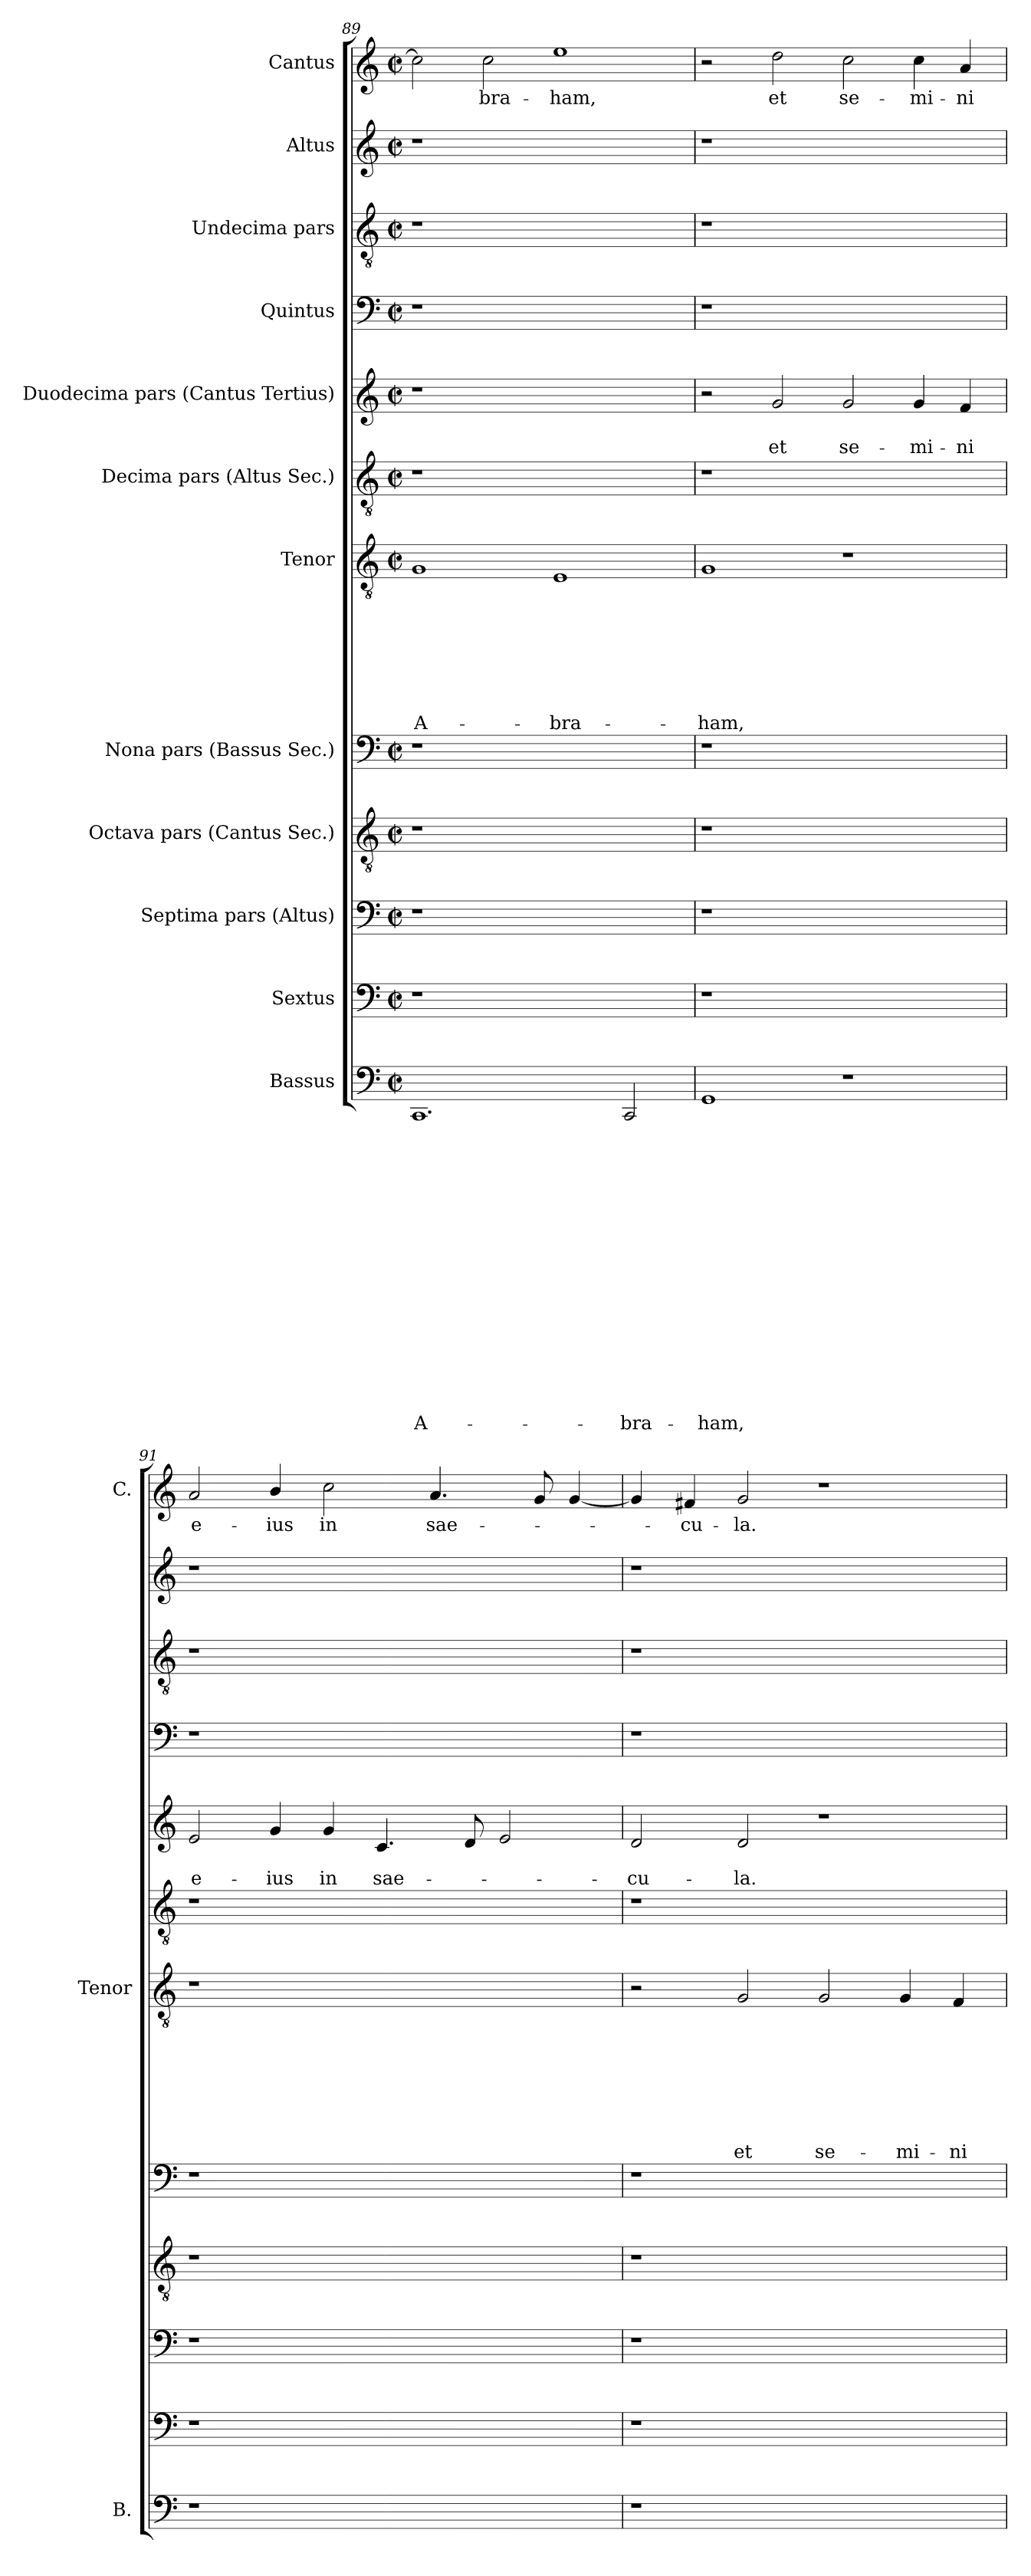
**kern	**text	**text	**text	**text	**text	**text	**text	**text	**text	**text	**text	**text	**text	**text	**text	**text	**text	**kern	**kern	**kern	**kern	**kern	**text	**text	**text	**text	**text	**text	**text	**text	**kern	**kern	**text	**text	**kern	**kern	**kern	**kern	**text
*part12	*part12	*part12	*part12	*part12	*part12	*part12	*part12	*part12	*part12	*part12	*part12	*part12	*part12	*part12	*part12	*part12	*part12	*part11	*part10	*part9	*part8	*part7	*part7	*part7	*part7	*part7	*part7	*part7	*part7	*part7	*part6	*part5	*part5	*part5	*part4	*part3	*part2	*part1	*part1
*staff12	*staff12	*staff12	*staff12	*staff12	*staff12	*staff12	*staff12	*staff12	*staff12	*staff12	*staff12	*staff12	*staff12	*staff12	*staff12	*staff12	*staff12	*staff11	*staff10	*staff9	*staff8	*staff7	*staff7	*staff7	*staff7	*staff7	*staff7	*staff7	*staff7	*staff7	*staff6	*staff5	*staff5	*staff5	*staff4	*staff3	*staff2	*staff1	*staff1
*I"Bassus	*	*	*	*	*	*	*	*	*	*	*	*	*	*	*	*	*	*I"Sextus	*I"Septima pars (Altus)	*I"Octava pars (Cantus Sec.)	*I"Nona pars (Bassus Sec.)	*I"Tenor	*	*	*	*	*	*	*	*	*I"Decima pars (Altus Sec.)	*I"Duodecima pars (Cantus Tertius)	*	*	*I"Quintus	*I"Undecima pars	*I"Altus	*I"Cantus	*
*I'B.	*	*	*	*	*	*	*	*	*	*	*	*	*	*	*	*	*	*	*	*	*	*I'Tenor	*	*	*	*	*	*	*	*	*	*	*	*	*	*	*	*I'C.	*
*clefF4	*	*	*	*	*	*	*	*	*	*	*	*	*	*	*	*	*	*clefF4	*clefF4	*clefGv2	*clefF4	*clefGv2	*	*	*	*	*	*	*	*	*clefGv2	*clefG2	*	*	*clefF4	*clefGv2	*clefG2	*clefG2	*
*k[]	*	*	*	*	*	*	*	*	*	*	*	*	*	*	*	*	*	*k[]	*k[]	*k[]	*k[]	*k[]	*	*	*	*	*	*	*	*	*k[]	*k[]	*	*	*k[]	*k[]	*k[]	*k[]	*
*C:	*	*	*	*	*	*	*	*	*	*	*	*	*	*	*	*	*	*C:	*C:	*C:	*C:	*C:	*	*	*	*	*	*	*	*	*C:	*C:	*	*	*C:	*C:	*C:	*C:	*
*M2/2	*	*	*	*	*	*	*	*	*	*	*	*	*	*	*	*	*	*M2/2	*M2/2	*M2/2	*M2/2	*M2/2	*	*	*	*	*	*	*	*	*M2/2	*M2/2	*	*	*M2/2	*M2/2	*M2/2	*M2/2	*
*met(c|)	*	*	*	*	*	*	*	*	*	*	*	*	*	*	*	*	*	*met(c|)	*met(c|)	*met(c|)	*met(c|)	*met(c|)	*	*	*	*	*	*	*	*	*met(c|)	*met(c|)	*	*	*met(c|)	*met(c|)	*met(c|)	*met(c|)	*
=89	=89	=89	=89	=89	=89	=89	=89	=89	=89	=89	=89	=89	=89	=89	=89	=89	=89	=89	=89	=89	=89	=89	=89	=89	=89	=89	=89	=89	=89	=89	=89	=89	=89	=89	=89	=89	=89	=89	=89
!	!	!	!	!	!	!	!	!	!	!	!	!	!	!	!	!	!LO:LY:b	!	!	!	!	!	!	!	!	!	!	!	!	!LO:LY:b	!	!LO:N:vis=1	!	!	!	!	!	!	!
1.CC	.	.	.	.	.	.	.	.	.	.	.	.	.	.	.	.	A-	1r	1r	1r	1r	1G	.	.	.	.	.	.	.	A-	1r	1r	.	.	1r	1r	1r	2cc\]	.
!	!	!	!	!	!	!	!	!	!	!	!	!	!	!	!	!	!	!	!	!	!	!	!	!	!	!	!	!	!	!	!	!	!	!	!	!	!	!	!LO:LY:b
.	.	.	.	.	.	.	.	.	.	.	.	.	.	.	.	.	.	.	.	.	.	.	.	.	.	.	.	.	.	.	.	.	.	.	.	.	.	2cc\	-bra-
!	!	!	!	!	!	!	!	!	!	!	!	!	!	!	!	!	!	!	!	!	!	!	!	!	!	!	!	!	!	!LO:LY:b	!	!	!	!	!	!	!	!	!LO:LY:b
.	.	.	.	.	.	.	.	.	.	.	.	.	.	.	.	.	.	1ryy	1ryy	1ryy	1ryy	1E	.	.	.	.	.	.	.	-bra-	1ryy	1ryy	.	.	1ryy	1ryy	1ryy	1ee	-ham,
!	!	!	!	!	!	!	!	!	!	!	!	!	!	!	!	!	!LO:LY:b	!	!	!	!	!	!	!	!	!	!	!	!	!	!	!	!	!	!	!	!	!	!
2CC/	.	.	.	.	.	.	.	.	.	.	.	.	.	.	.	.	-bra-	.	.	.	.	.	.	.	.	.	.	.	.	.	.	.	.	.	.	.	.	.	.
=90	=90	=90	=90	=90	=90	=90	=90	=90	=90	=90	=90	=90	=90	=90	=90	=90	=90	=90	=90	=90	=90	=90	=90	=90	=90	=90	=90	=90	=90	=90	=90	=90	=90	=90	=90	=90	=90	=90	=90
!	!	!	!	!	!	!	!	!	!	!	!	!	!	!	!	!	!LO:LY:b	!	!	!	!	!	!	!	!	!	!	!	!	!LO:LY:b	!	!	!	!	!	!	!	!	!
1GG	.	.	.	.	.	.	.	.	.	.	.	.	.	.	.	.	-ham,	1r	1r	1r	1r	1G	.	.	.	.	.	.	.	-ham,	1r	2r	.	.	1r	1r	1r	2r	.
!	!	!	!	!	!	!	!	!	!	!	!	!	!	!	!	!	!	!	!	!	!	!	!	!	!	!	!	!	!	!	!	!	!	!LO:LY:b	!	!	!	!	!LO:LY:b
.	.	.	.	.	.	.	.	.	.	.	.	.	.	.	.	.	.	.	.	.	.	.	.	.	.	.	.	.	.	.	.	2g/	.	et	.	.	.	2dd\	et
!	!	!	!	!	!	!	!	!	!	!	!	!	!	!	!	!	!	!	!	!	!	!	!	!	!	!	!	!	!	!	!	!	!	!LO:LY:b	!	!	!	!	!LO:LY:b
1r	.	.	.	.	.	.	.	.	.	.	.	.	.	.	.	.	.	1ryy	1ryy	1ryy	1ryy	1r	.	.	.	.	.	.	.	.	1ryy	2g/	.	se-	1ryy	1ryy	1ryy	2cc\	se-
!	!	!	!	!	!	!	!	!	!	!	!	!	!	!	!	!	!	!	!	!	!	!	!	!	!	!	!	!	!	!	!	!	!	!LO:LY:b	!	!	!	!	!LO:LY:b
.	.	.	.	.	.	.	.	.	.	.	.	.	.	.	.	.	.	.	.	.	.	.	.	.	.	.	.	.	.	.	.	4g/	.	-mi-	.	.	.	4cc\	-mi-
!	!	!	!	!	!	!	!	!	!	!	!	!	!	!	!	!	!	!	!	!	!	!	!	!	!	!	!	!	!	!	!	!	!	!LO:LY:b:rj	!	!	!	!	!LO:LY:b:rj
.	.	.	.	.	.	.	.	.	.	.	.	.	.	.	.	.	.	.	.	.	.	.	.	.	.	.	.	.	.	.	.	4f/	.	-ni	.	.	.	4a/	-ni
!!LO:PB:g=z
=91	=91	=91	=91	=91	=91	=91	=91	=91	=91	=91	=91	=91	=91	=91	=91	=91	=91	=91	=91	=91	=91	=91	=91	=91	=91	=91	=91	=91	=91	=91	=91	=91	=91	=91	=91	=91	=91	=91	=91
!LO:N:vis=1	!	!	!	!	!	!	!	!	!	!	!	!	!	!	!	!	!	!	!	!	!	!LO:N:vis=1	!	!	!	!	!	!	!	!	!	!	!	!LO:LY:b	!	!	!	!	!LO:LY:b
1r	.	.	.	.	.	.	.	.	.	.	.	.	.	.	.	.	.	1r	1r	1r	1r	1r	.	.	.	.	.	.	.	.	1r	2e/	.	e-	1r	1r	1r	2a/	e-
!	!	!	!	!	!	!	!	!	!	!	!	!	!	!	!	!	!	!	!	!	!	!	!	!	!	!	!	!	!	!	!	!	!	!LO:LY:b	!	!	!	!	!LO:LY:b
.	.	.	.	.	.	.	.	.	.	.	.	.	.	.	.	.	.	.	.	.	.	.	.	.	.	.	.	.	.	.	.	4g/	.	-ius	.	.	.	4b/	-ius
!	!	!	!	!	!	!	!	!	!	!	!	!	!	!	!	!	!	!	!	!	!	!	!	!	!	!	!	!	!	!	!	!	!	!LO:LY:b	!	!	!	!	!LO:LY:b
.	.	.	.	.	.	.	.	.	.	.	.	.	.	.	.	.	.	.	.	.	.	.	.	.	.	.	.	.	.	.	.	4g/	.	in	.	.	.	2cc\	in
!	!	!	!	!	!	!	!	!	!	!	!	!	!	!	!	!	!	!	!	!	!	!	!	!	!	!	!	!	!	!	!	!	!	!LO:LY:b	!	!	!	!	!
1ryy	.	.	.	.	.	.	.	.	.	.	.	.	.	.	.	.	.	1ryy	1ryy	1ryy	1ryy	1ryy	.	.	.	.	.	.	.	.	1ryy	4.c/	.	sae-	1ryy	1ryy	1ryy	.	.
!	!	!	!	!	!	!	!	!	!	!	!	!	!	!	!	!	!	!	!	!	!	!	!	!	!	!	!	!	!	!	!	!	!	!	!	!	!	!	!LO:LY:b
.	.	.	.	.	.	.	.	.	.	.	.	.	.	.	.	.	.	.	.	.	.	.	.	.	.	.	.	.	.	.	.	.	.	.	.	.	.	4.a/	sae-
.	.	.	.	.	.	.	.	.	.	.	.	.	.	.	.	.	.	.	.	.	.	.	.	.	.	.	.	.	.	.	.	8d/	.	.	.	.	.	.	.
.	.	.	.	.	.	.	.	.	.	.	.	.	.	.	.	.	.	.	.	.	.	.	.	.	.	.	.	.	.	.	.	2e/	.	.	.	.	.	.	.
.	.	.	.	.	.	.	.	.	.	.	.	.	.	.	.	.	.	.	.	.	.	.	.	.	.	.	.	.	.	.	.	.	.	.	.	.	.	8g/	.
.	.	.	.	.	.	.	.	.	.	.	.	.	.	.	.	.	.	.	.	.	.	.	.	.	.	.	.	.	.	.	.	.	.	.	.	.	.	[<4g/	.
=92	=92	=92	=92	=92	=92	=92	=92	=92	=92	=92	=92	=92	=92	=92	=92	=92	=92	=92	=92	=92	=92	=92	=92	=92	=92	=92	=92	=92	=92	=92	=92	=92	=92	=92	=92	=92	=92	=92	=92
!LO:N:vis=1	!	!	!	!	!	!	!	!	!	!	!	!	!	!	!	!	!	!	!	!	!	!	!	!	!	!	!	!	!	!	!	!	!	!LO:LY:b	!	!	!	!	!
1r	.	.	.	.	.	.	.	.	.	.	.	.	.	.	.	.	.	1r	1r	1r	1r	2r	.	.	.	.	.	.	.	.	1r	2d/	.	-cu-	1r	1r	1r	4g/]	.
!	!	!	!	!	!	!	!	!	!	!	!	!	!	!	!	!	!	!	!	!	!	!	!	!	!	!	!	!	!	!	!	!	!	!	!	!	!	!	!LO:LY:b
.	.	.	.	.	.	.	.	.	.	.	.	.	.	.	.	.	.	.	.	.	.	.	.	.	.	.	.	.	.	.	.	.	.	.	.	.	.	4f#X/	-cu-
!	!	!	!	!	!	!	!	!	!	!	!	!	!	!	!	!	!	!	!	!	!	!	!	!	!	!	!	!	!	!LO:LY:b	!	!	!	!LO:LY:b	!	!	!	!	!LO:LY:b
.	.	.	.	.	.	.	.	.	.	.	.	.	.	.	.	.	.	.	.	.	.	2G/	.	.	.	.	.	.	.	et	.	2d/	.	-la.	.	.	.	2g/	-la.
!	!	!	!	!	!	!	!	!	!	!	!	!	!	!	!	!	!	!	!	!	!	!	!	!	!	!	!	!	!	!LO:LY:b	!	!	!	!	!	!	!	!	!
1ryy	.	.	.	.	.	.	.	.	.	.	.	.	.	.	.	.	.	1ryy	1ryy	1ryy	1ryy	2G/	.	.	.	.	.	.	.	se-	1ryy	1r	.	.	1ryy	1ryy	1ryy	1r	.
!	!	!	!	!	!	!	!	!	!	!	!	!	!	!	!	!	!	!	!	!	!	!	!	!	!	!	!	!	!	!LO:LY:b	!	!	!	!	!	!	!	!	!
.	.	.	.	.	.	.	.	.	.	.	.	.	.	.	.	.	.	.	.	.	.	4G/	.	.	.	.	.	.	.	-mi-	.	.	.	.	.	.	.	.	.
!	!	!	!	!	!	!	!	!	!	!	!	!	!	!	!	!	!	!	!	!	!	!	!	!	!	!	!	!	!	!LO:LY:b	!	!	!	!	!	!	!	!	!
.	.	.	.	.	.	.	.	.	.	.	.	.	.	.	.	.	.	.	.	.	.	4F/	.	.	.	.	.	.	.	-ni	.	.	.	.	.	.	.	.	.
=	=	=	=	=	=	=	=	=	=	=	=	=	=	=	=	=	=	=	=	=	=	=	=	=	=	=	=	=	=	=	=	=	=	=	=	=	=	=	=
*-	*-	*-	*-	*-	*-	*-	*-	*-	*-	*-	*-	*-	*-	*-	*-	*-	*-	*-	*-	*-	*-	*-	*-	*-	*-	*-	*-	*-	*-	*-	*-	*-	*-	*-	*-	*-	*-	*-	*-
